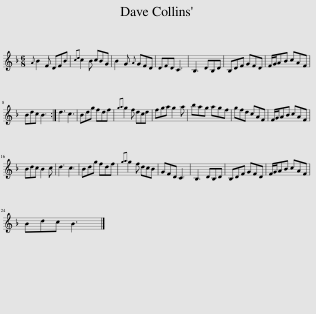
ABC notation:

X:1
L:1/8
M:6/8
I:linebreak $
K:F
V:1 treble
V:1
{A} B2 F DFB |{cd} c2 B cBG | B2 G{A} GFD | DFD C3 | B,3 DB,D | %5
 B,DF GFD | F/G/AB cAF |$ Bdc B3 :| d3 c3 | Bdg fdf | %10
{ga} g2 f dcd | fga g2 a | bag agf | gfd cAF | F/G/AB cAF |$ %15
 Bdc B2 c | d3 c3 | Bdg fdf |{ga} g2 f dcB | GFD C3 | %20
 B,3 DB,D | B,DF GFD | F/G/AB cAF |$ Bdc B3 |] %24
